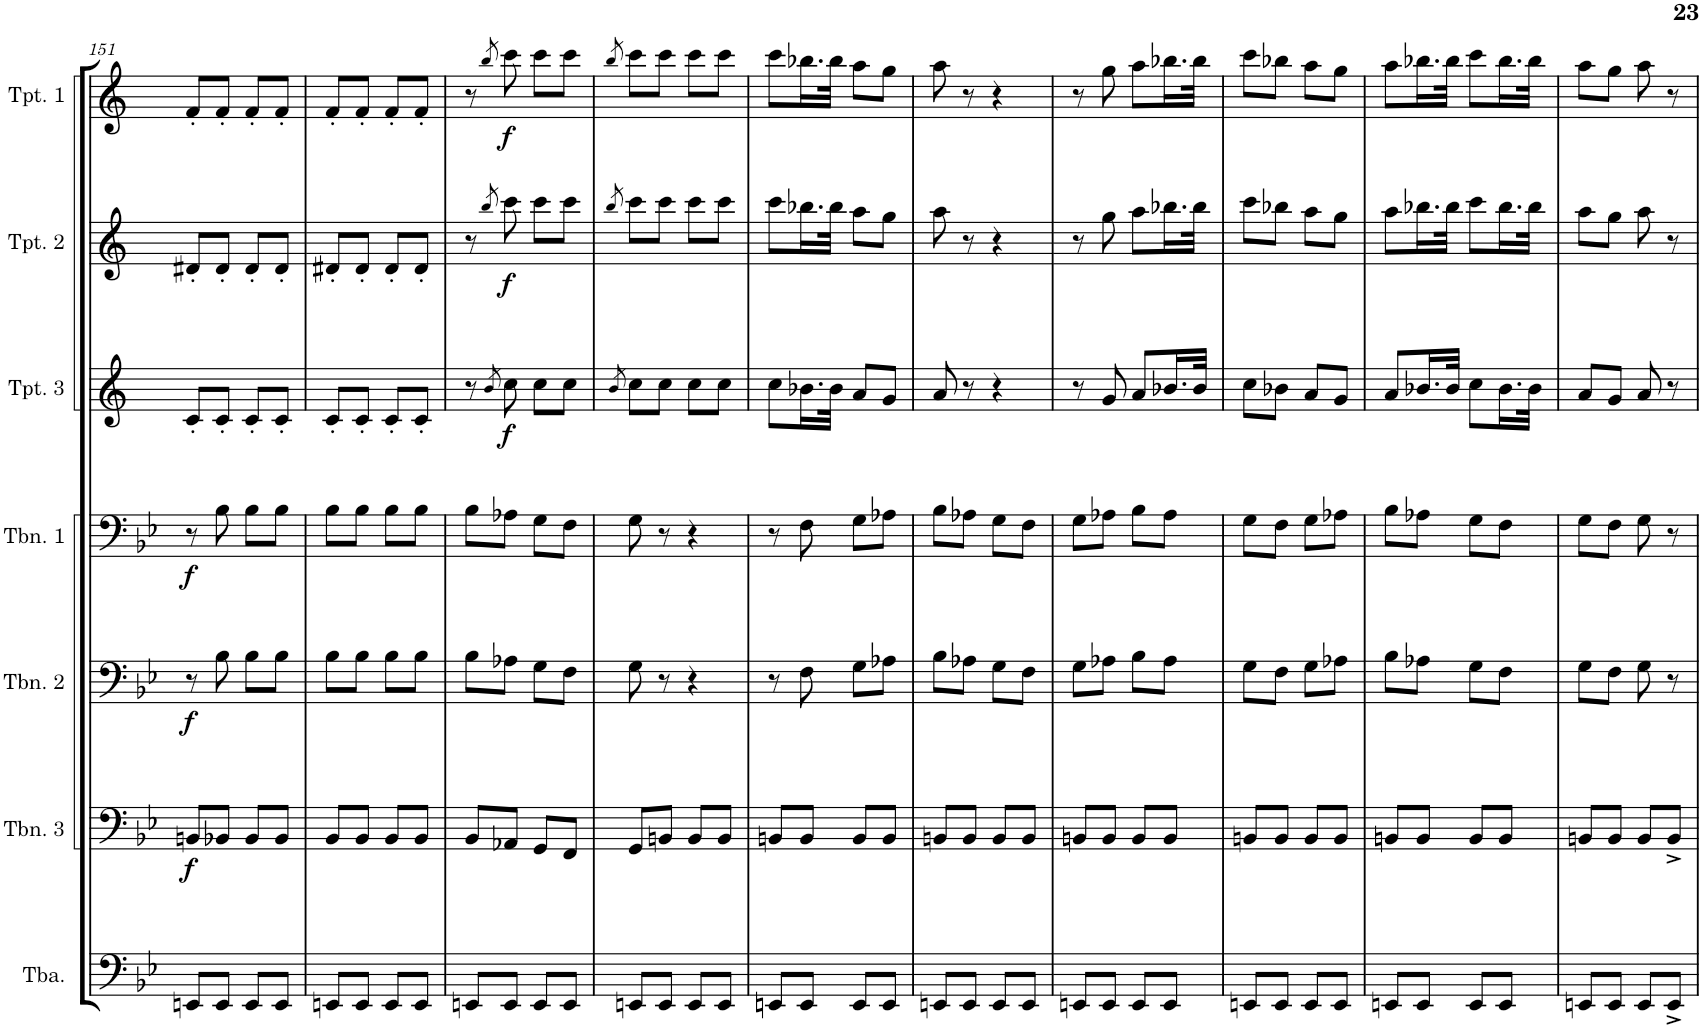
**kern	**kern	**dynam	**kern	**dynam	**kern	**dynam	**kern	**dynam	**kern	**dynam	**kern	**dynam
*part7	*part6	*part6	*part5	*part5	*part4	*part4	*part3	*part3	*part2	*part2	*part1	*part1
*staff7	*staff6	*staff6	*staff5	*staff5	*staff4	*staff4	*staff3	*staff3	*staff2	*staff2	*staff1	*staff1
*I"Tuba	*I"Trombone 3	*	*I"Trombone 2	*	*I"Trombone 1	*	*I"Trumpet 3	*	*I"Trumpet 2	*	*I"Trumpet 1	*
*I'Tba.	*I'Tbn. 3	*	*I'Tbn. 2	*	*I'Tbn. 1	*	*I'Tpt. 3	*	*I'Tpt. 2	*	*I'Tpt. 1	*
!!LO:PB:g=z
*clefF4	*clefF4	*	*clefF4	*	*clefF4	*	*clefG2	*	*clefG2	*	*clefG2	*
*	*	*	*	*	*	*	*Trd1c2	*	*Trd1c2	*	*Trd1c2	*
*k[b-e-]	*k[b-e-]	*	*k[b-e-]	*	*k[b-e-]	*	*k[]	*	*k[]	*	*k[]	*
*M2/4	*M2/4	*	*M2/4	*	*M2/4	*	*M2/4	*	*M2/4	*	*M2/4	*
=151	=151	=151	=151	=151	=151	=151	=151	=151	=151	=151	=151	=151
!	!	!LO:DY:b	!	!LO:DY:b	!	!LO:DY:b	!	!	!	!	!	!
8EEn/L	8BBn/L	f	8r	f	8r	f	8c'/L	.	8d#X'/L	.	8f'/L	.
8EE/J	8BB-X/J	.	8B-\	.	8B-\	.	8c'/J	.	8d#'/J	.	8f'/J	.
8EE/L	8BB-/L	.	8B-\L	.	8B-\L	.	8c'/L	.	8d#'/L	.	8f'/L	.
8EE/J	8BB-/J	.	8B-\J	.	8B-\J	.	8c'/J	.	8d#'/J	.	8f'/J	.
=152	=152	=152	=152	=152	=152	=152	=152	=152	=152	=152	=152	=152
8EEn/L	8BB-/L	.	8B-\L	.	8B-\L	.	8c'/L	.	8d#X'/L	.	8f'/L	.
8EE/J	8BB-/J	.	8B-\J	.	8B-\J	.	8c'/J	.	8d#'/J	.	8f'/J	.
8EE/L	8BB-/L	.	8B-\L	.	8B-\L	.	8c'/L	.	8d#'/L	.	8f'/L	.
8EE/J	8BB-/J	.	8B-\J	.	8B-\J	.	8c'/J	.	8d#'/J	.	8f'/J	.
=153	=153	=153	=153	=153	=153	=153	=153	=153	=153	=153	=153	=153
8EEn/L	8BB-/L	.	8B-\L	.	8B-\L	.	8r	.	8r	.	8r	.
.	.	.	.	.	.	.	8qb/	.	8qbb/	.	8qbb/	.
!	!	!	!	!	!	!	!	!LO:DY:b	!	!LO:DY:b	!	!LO:DY:b
8EE/J	8AA-X/J	.	8A-X\J	.	8A-X\J	.	8cc\	f	8ccc\	f	8ccc\	f
8EE/L	8GG/L	.	8G\L	.	8G\L	.	8cc\L	.	8ccc\L	.	8ccc\L	.
8EE/J	8FF/J	.	8F\J	.	8F\J	.	8cc\J	.	8ccc\J	.	8ccc\J	.
=154	=154	=154	=154	=154	=154	=154	=154	=154	=154	=154	=154	=154
.	.	.	.	.	.	.	8qb/	.	8qbb/	.	8qbb/	.
8EEn/L	8GG/L	.	8G\	.	8G\	.	8cc\L	.	8ccc\L	.	8ccc\L	.
8EE/J	8BBn/J	.	8r	.	8r	.	8cc\J	.	8ccc\J	.	8ccc\J	.
8EE/L	8BB/L	.	4r	.	4r	.	8cc\L	.	8ccc\L	.	8ccc\L	.
8EE/J	8BB/J	.	.	.	.	.	8cc\J	.	8ccc\J	.	8ccc\J	.
=155	=155	=155	=155	=155	=155	=155	=155	=155	=155	=155	=155	=155
8EEn/L	8BBn/L	.	8r	.	8r	.	8cc\L	.	8ccc\L	.	8ccc\L	.
8EE/J	8BB/J	.	8F\	.	8F\	.	16.b-X\L	.	16.bb-X\L	.	16.bb-X\L	.
.	.	.	.	.	.	.	32b-\JJk	.	32bb-\JJk	.	32bb-\JJk	.
8EE/L	8BB/L	.	8G\L	.	8G\L	.	8a/L	.	8aa\L	.	8aa\L	.
8EE/J	8BB/J	.	8A-X\J	.	8A-X\J	.	8g/J	.	8gg\J	.	8gg\J	.
=156	=156	=156	=156	=156	=156	=156	=156	=156	=156	=156	=156	=156
8EEn/L	8BBn/L	.	8B-\L	.	8B-\L	.	8a/	.	8aa\	.	8aa\	.
8EE/J	8BB/J	.	8A-X\J	.	8A-X\J	.	8r	.	8r	.	8r	.
8EE/L	8BB/L	.	8G\L	.	8G\L	.	4r	.	4r	.	4r	.
8EE/J	8BB/J	.	8F\J	.	8F\J	.	.	.	.	.	.	.
=157	=157	=157	=157	=157	=157	=157	=157	=157	=157	=157	=157	=157
8EEn/L	8BBn/L	.	8G\L	.	8G\L	.	8r	.	8r	.	8r	.
8EE/J	8BB/J	.	8A-X\J	.	8A-X\J	.	8g/	.	8gg\	.	8gg\	.
8EE/L	8BB/L	.	8B-\L	.	8B-\L	.	8a/L	.	8aa\L	.	8aa\L	.
8EE/J	8BB/J	.	8A-\J	.	8A-\J	.	16.b-X/L	.	16.bb-X\L	.	16.bb-X\L	.
.	.	.	.	.	.	.	32b-/JJk	.	32bb-\JJk	.	32bb-\JJk	.
=158	=158	=158	=158	=158	=158	=158	=158	=158	=158	=158	=158	=158
8EEn/L	8BBn/L	.	8G\L	.	8G\L	.	8cc\L	.	8ccc\L	.	8ccc\L	.
8EE/J	8BB/J	.	8F\J	.	8F\J	.	8b-X\J	.	8bb-X\J	.	8bb-X\J	.
8EE/L	8BB/L	.	8G\L	.	8G\L	.	8a/L	.	8aa\L	.	8aa\L	.
8EE/J	8BB/J	.	8A-X\J	.	8A-X\J	.	8g/J	.	8gg\J	.	8gg\J	.
=159	=159	=159	=159	=159	=159	=159	=159	=159	=159	=159	=159	=159
8EEn/L	8BBn/L	.	8B-\L	.	8B-\L	.	8a/L	.	8aa\L	.	8aa\L	.
8EE/J	8BB/J	.	8A-X\J	.	8A-X\J	.	16.b-X/L	.	16.bb-X\L	.	16.bb-X\L	.
.	.	.	.	.	.	.	32b-/JJk	.	32bb-\JJk	.	32bb-\JJk	.
8EE/L	8BB/L	.	8G\L	.	8G\L	.	8cc\L	.	8ccc\L	.	8ccc\L	.
8EE/J	8BB/J	.	8F\J	.	8F\J	.	16.b-\L	.	16.bb-\L	.	16.bb-\L	.
.	.	.	.	.	.	.	32b-\JJk	.	32bb-\JJk	.	32bb-\JJk	.
=160	=160	=160	=160	=160	=160	=160	=160	=160	=160	=160	=160	=160
8EEn/L	8BBn/L	.	8G\L	.	8G\L	.	8a/L	.	8aa\L	.	8aa\L	.
8EE/J	8BB/J	.	8F\J	.	8F\J	.	8g/J	.	8gg\J	.	8gg\J	.
8EE/L	8BB/L	.	8G\	.	8G\	.	8a/	.	8aa\	.	8aa\	.
8EE^/J	8BB^/J	.	8r	.	8r	.	8r	.	8r	.	8r	.
=	=	=	=	=	=	=	=	=	=	=	=	=
*-	*-	*-	*-	*-	*-	*-	*-	*-	*-	*-	*-	*-
